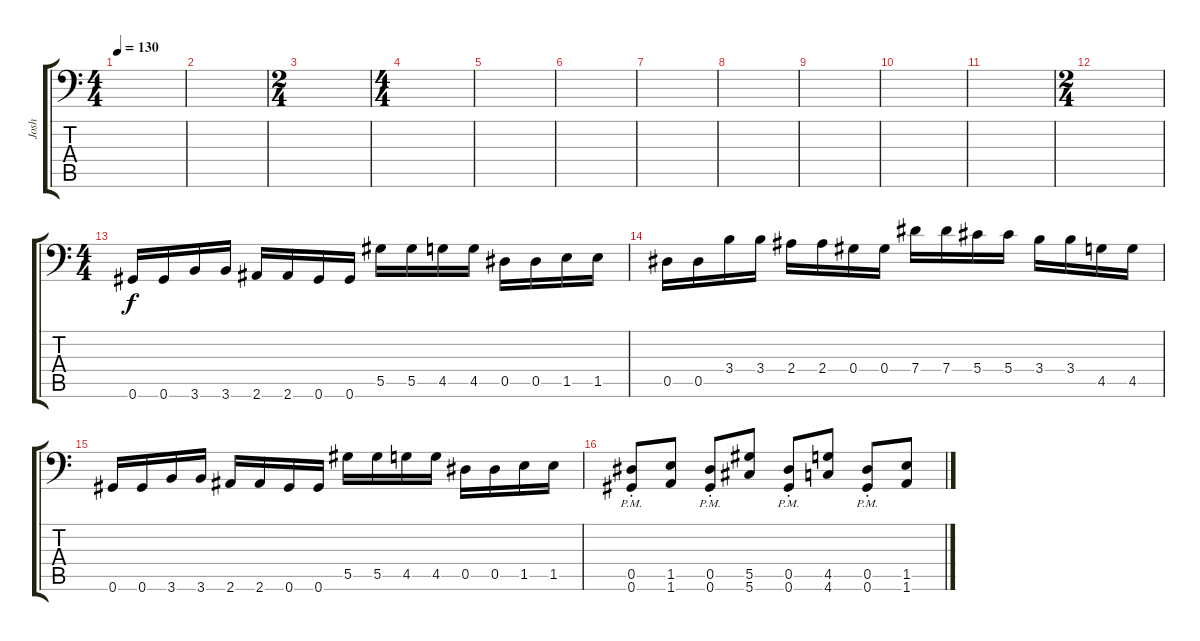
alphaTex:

\track ("Josh" "Josh") {instrument distortionguitar}
\staff {score tabs}
\tuning (Bb3 F3 Db3 Ab2 Eb2 Ab1) {hide}
\ts (4 4)
\tempo 130
\clef f4
\ks c
|
|
\ts (2 4)
|
\ts (4 4)
|
|
|
|
|
|
|
|
\ts (2 4)
|
\ts (4 4)
0.6.16 0.6.16 3.6.16 3.6.16 2.6.16 2.6.16 0.6.16 0.6.16 5.5.16 5.5.16 4.5.16 4.5.16 0.5.16 0.5.16 1.5.16 1.5.16 |
0.5.16 0.5.16 3.4.16 3.4.16 2.4.16 2.4.16 0.4.16 0.4.16 7.4.16 7.4.16 5.4.16 5.4.16 3.4.16 3.4.16 4.5.16 4.5.16 |
0.6.16 0.6.16 3.6.16 3.6.16 2.6.16 2.6.16 0.6.16 0.6.16 5.5.16 5.5.16 4.5.16 4.5.16 0.5.16 0.5.16 1.5.16 1.5.16 |
(0.5{pm st} 0.6{pm st}).8 (1.5 1.6).8 (0.5{pm st} 0.6{pm st}).8 (5.5 5.6).8 (0.5{pm st} 0.6{pm st}).8 (4.5 4.6).8 (0.5{pm st} 0.6{pm st}).8 (1.5 1.6).8
